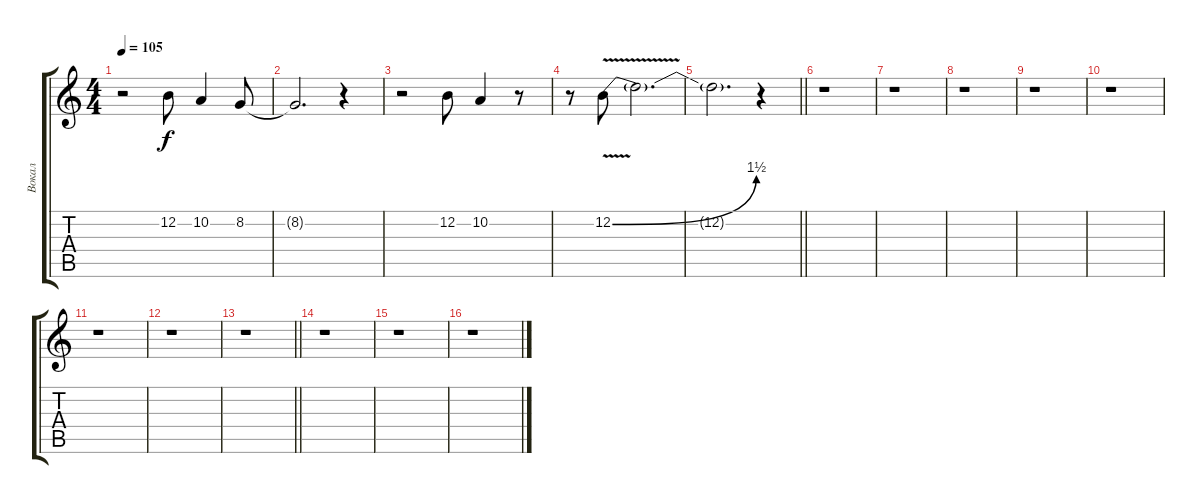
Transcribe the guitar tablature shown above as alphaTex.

\track ("Вокал" "Вокал") {instrument oboe}
\staff {score tabs}
\tuning (E4 B3 G3 D3 A2 E2) {hide}
\ts (4 4)
\tempo 105
\clef g2
\ks c
r.2{dy f} 12.2.8 10.2.4 8.2.8 |
8.2{t}.2{d} r.4 |
r.2 12.2.8 10.2.4 r.8 |
r.8 12.2{be (bend 0 0 60 6) v}.8 12.2{t}.2{d} |
\barLineRight lightlight
12.2{t}.2{d} r.4 |
r.1 |
r.1 |
r.1 |
r.1 |
r.1 |
r.1 |
r.1 |
\barLineRight lightlight
r.1 |
r.1 |
r.1 |
r.1
